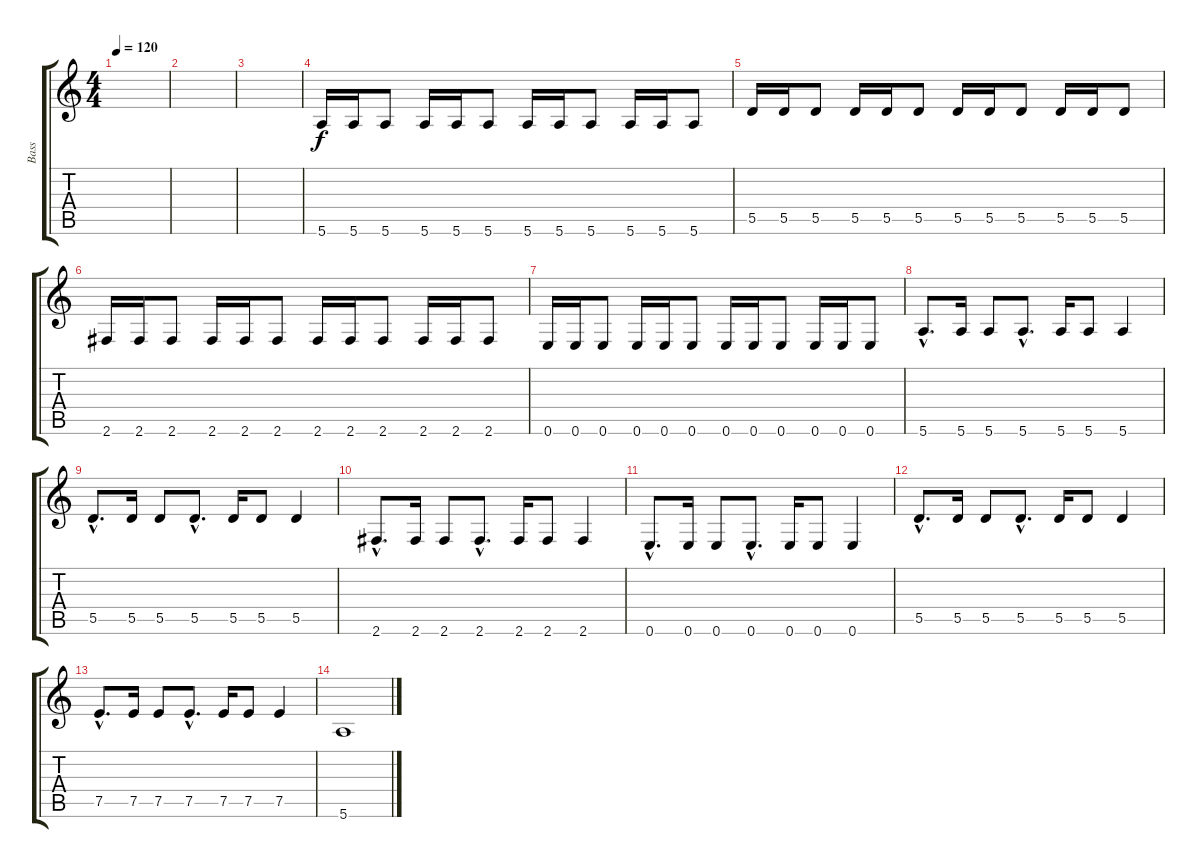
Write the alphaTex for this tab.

\track ("Bass" "Bass") {instrument electricbasspick}
\staff {score tabs}
\tuning (E4 B3 G3 D3 A2 E2) {hide}
\ts (4 4)
\tempo 120
\clef g2
\ks c
|
|
|
5.6.16 5.6.16 5.6.8 5.6.16 5.6.16 5.6.8 5.6.16 5.6.16 5.6.8 5.6.16 5.6.16 5.6.8 |
5.5.16 5.5.16 5.5.8 5.5.16 5.5.16 5.5.8 5.5.16 5.5.16 5.5.8 5.5.16 5.5.16 5.5.8 |
2.6.16 2.6.16 2.6.8 2.6.16 2.6.16 2.6.8 2.6.16 2.6.16 2.6.8 2.6.16 2.6.16 2.6.8 |
0.6.16 0.6.16 0.6.8 0.6.16 0.6.16 0.6.8 0.6.16 0.6.16 0.6.8 0.6.16 0.6.16 0.6.8 |
5.6{hac}.8{d} 5.6.16 5.6.8 5.6{hac}.8{d} 5.6.16 5.6.8 5.6.4 |
5.5{hac}.8{d} 5.5.16 5.5.8 5.5{hac}.8{d} 5.5.16 5.5.8 5.5.4 |
2.6{hac}.8{d} 2.6.16 2.6.8 2.6{hac}.8{d} 2.6.16 2.6.8 2.6.4 |
0.6{hac}.8{d} 0.6.16 0.6.8 0.6{hac}.8{d} 0.6.16 0.6.8 0.6.4 |
5.5{hac}.8{d} 5.5.16 5.5.8 5.5{hac}.8{d} 5.5.16 5.5.8 5.5.4 |
7.5{hac}.8{d} 7.5.16 7.5.8 7.5{hac}.8{d} 7.5.16 7.5.8 7.5.4 |
5.6.1
